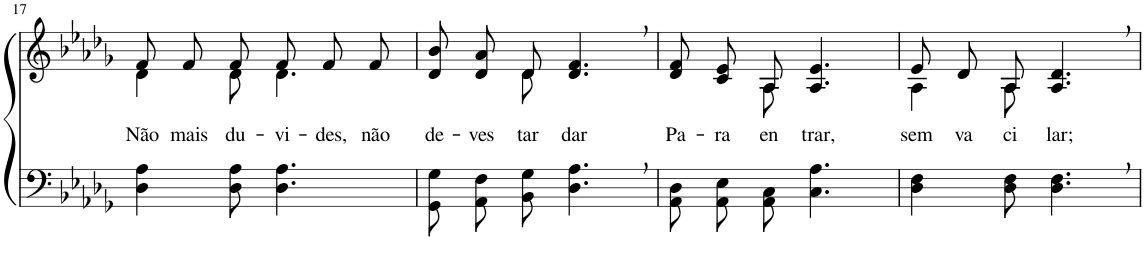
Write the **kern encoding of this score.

**kern	**kern	**text
*part2	*part1	*part1
*staff2	*staff1	*staff1
*I"Parte III e IV	*I"Parte I e II	*
!!LO:PB:g=z
*clefF4	*clefG2	*
*Trd-1c-2	*Trd-1c-2	*
*k[b-e-a-d-g-]	*k[b-e-a-d-g-]	*
*M6/8	*M6/8	*
=17	=17	=17
*	*^	*
!	!	!	!LO:LY:b
4D-\ 4A-\	8f/L	4d-\	-Não
!	!	!	!LO:LY:b
.	8f/	.	mais
!	!	!	!LO:LY:b
8D-\ 8A-\	8f/J	8d-\	du-
!	!	!	!LO:LY:b
4.D-\ 4.A-\	8f/L	4.d-\	-vi-
!	!	!	!LO:LY:b
.	8f/	.	-des,
!	!	!	!LO:LY:b
.	8f/J	.	não
=18	=18	=18	=18
!	!	!	!LO:LY:b
8GG-/ 8G-/L	8d-/ 8b-/L	4ryy	de-
!	!	!	!LO:LY:b
8AA-/ 8F/	8d-/ 8a-/	.	-ves
!	!	!	!LO:LY:b
8BB-/ 8G-/J	8d-/J	8d-\	tar-
!	!	!	!LO:LY:b
4.D-\, 4.A-\,	4.d-/, 4.f/,	4.ryy	-dar
=19	=19	=19	=19
!	!	!	!LO:LY:b
8AA-/ 8D-/L	8d-/ 8f/L	4ryy	Pa-
!	!	!	!LO:LY:b
8AA-/ 8E-/	8c/ 8e-/	.	-ra
!	!	!	!LO:LY:b
8AA-/ 8C/J	8A-/J	8A-\	en-
!	!	!	!LO:LY:b
4.C\ 4.A-\	4.A-/ 4.e-/	4.ryy	-trar,
=20	=20	=20	=20
!	!	!	!LO:LY:b
4D-\ 4F\	8e-/L	4A-\	sem
!	!	!	!LO:LY:b
.	8d-/	.	va-
!	!	!	!LO:LY:b
8D-\ 8F\	8A-/J	8A-\	-ci-
!	!	!	!LO:LY:b
4.D-\, 4.F\,	4.A-/, 4.d-/,	4.ryy	-lar;
*	*v	*v	*
=	=	=
*-	*-	*-
